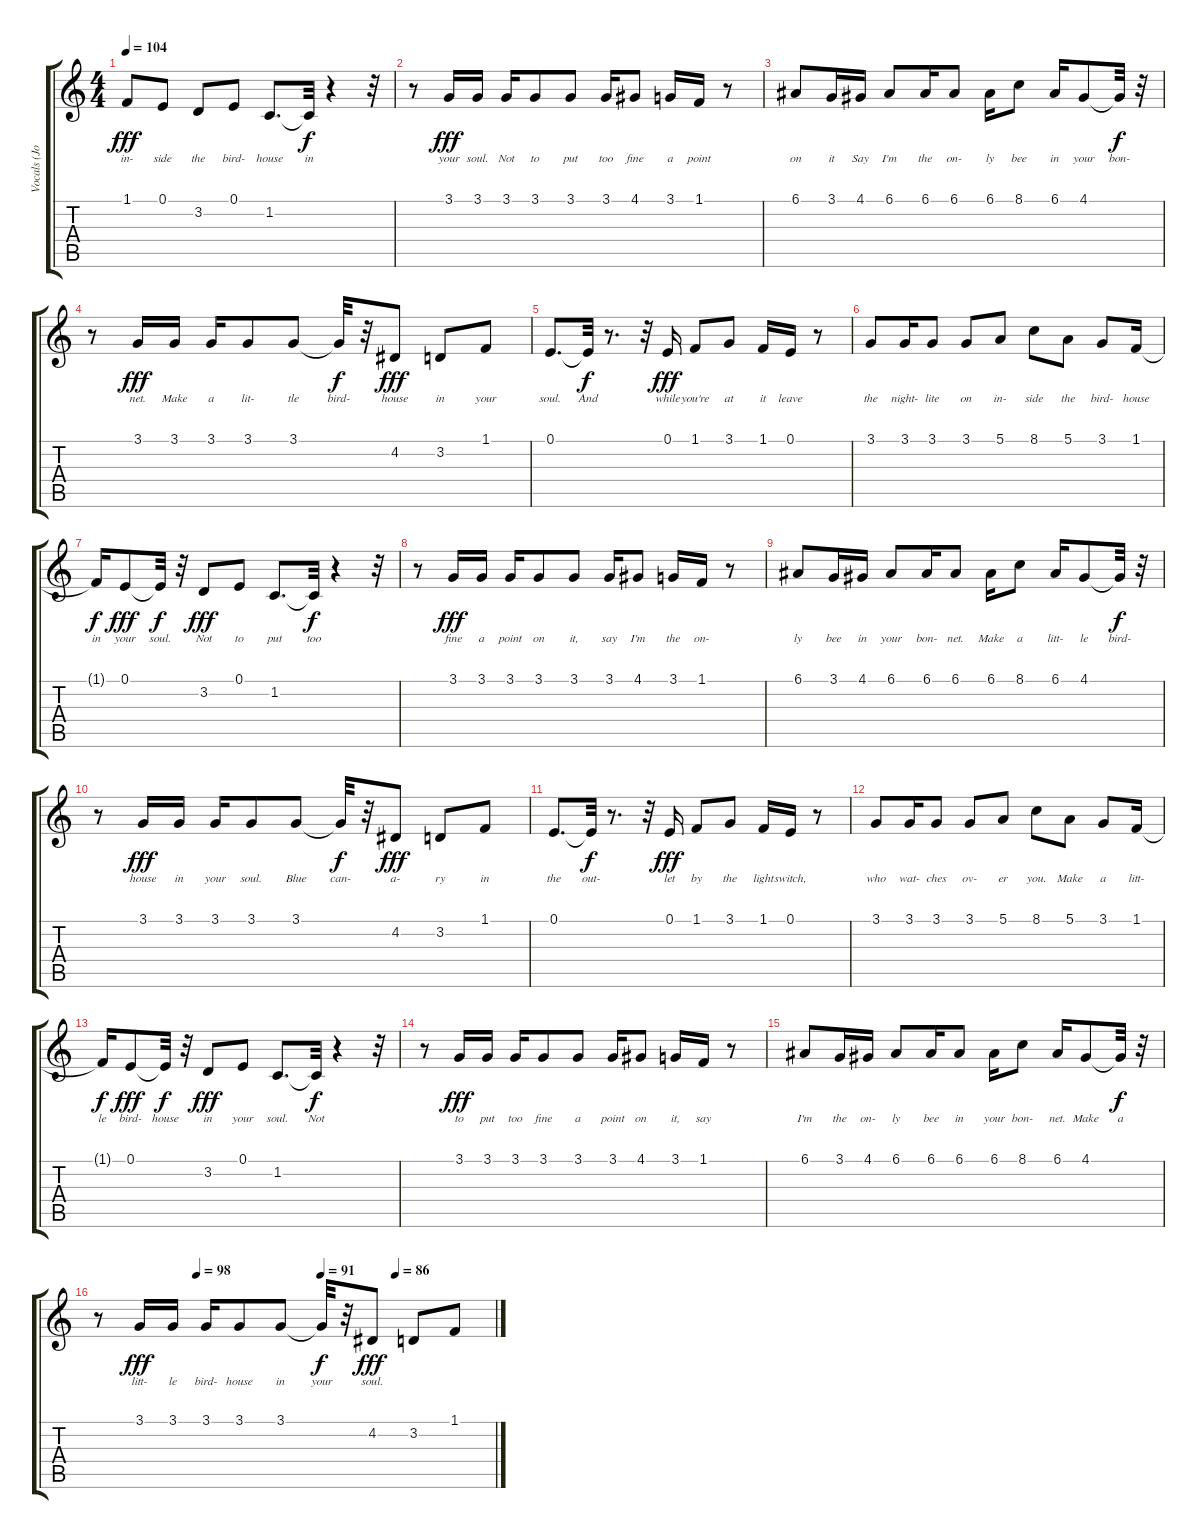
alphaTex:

\track ("Vocals (John Linnell)" "Vocals (Jo") {instrument synthvoice}
\staff {score tabs}
\tuning (E4 B3 G3 D3 A2 E2) {hide}
\ts (4 4)
\tempo 104
\clef g2
\ks c
1.1.8{lyrics (0 "in-") lyrics (1 "") lyrics (2 "") lyrics (3 "") lyrics (4 "") dy fff} 0.1.8{lyrics (0 "side") lyrics (1 "") lyrics (2 "") lyrics (3 "") lyrics (4 "")} 3.2.8{lyrics (0 "the") lyrics (1 "") lyrics (2 "") lyrics (3 "") lyrics (4 "")} 0.1.8{lyrics (0 "bird-") lyrics (1 "") lyrics (2 "") lyrics (3 "") lyrics (4 "")} 1.2.8{d lyrics (0 "house") lyrics (1 "") lyrics (2 "") lyrics (3 "") lyrics (4 "")} 1.2{t}.32{lyrics (0 "in") lyrics (1 "") lyrics (2 "") lyrics (3 "") lyrics (4 "") dy f} r.4 r.32 |
r.8 3.1.16{lyrics (0 "your") lyrics (1 "") lyrics (2 "") lyrics (3 "") lyrics (4 "") dy fff} 3.1.16{lyrics (0 "soul.") lyrics (1 "") lyrics (2 "") lyrics (3 "") lyrics (4 "")} 3.1.16{lyrics (0 "Not") lyrics (1 "") lyrics (2 "") lyrics (3 "") lyrics (4 "")} 3.1.8{lyrics (0 "to") lyrics (1 "") lyrics (2 "") lyrics (3 "") lyrics (4 "")} 3.1.8{lyrics (0 "put") lyrics (1 "") lyrics (2 "") lyrics (3 "") lyrics (4 "")} 3.1.16{lyrics (0 "too") lyrics (1 "") lyrics (2 "") lyrics (3 "") lyrics (4 "")} 4.1.8{lyrics (0 "fine") lyrics (1 "") lyrics (2 "") lyrics (3 "") lyrics (4 "")} 3.1.16{lyrics (0 "a") lyrics (1 "") lyrics (2 "") lyrics (3 "") lyrics (4 "")} 1.1.16{lyrics (0 "point") lyrics (1 "") lyrics (2 "") lyrics (3 "") lyrics (4 "")} r.8 |
6.1.8{lyrics (0 "on") lyrics (1 "") lyrics (2 "") lyrics (3 "") lyrics (4 "")} 3.1.16{lyrics (0 "it") lyrics (1 "") lyrics (2 "") lyrics (3 "") lyrics (4 "")} 4.1.16{lyrics (0 "Say") lyrics (1 "") lyrics (2 "") lyrics (3 "") lyrics (4 "")} 6.1.8{lyrics (0 "I'm") lyrics (1 "") lyrics (2 "") lyrics (3 "") lyrics (4 "")} 6.1.16{lyrics (0 "the") lyrics (1 "") lyrics (2 "") lyrics (3 "") lyrics (4 "")} 6.1.8{lyrics (0 "on-") lyrics (1 "") lyrics (2 "") lyrics (3 "") lyrics (4 "")} 6.1.16{lyrics (0 "ly") lyrics (1 "") lyrics (2 "") lyrics (3 "") lyrics (4 "")} 8.1.8{lyrics (0 "bee") lyrics (1 "") lyrics (2 "") lyrics (3 "") lyrics (4 "")} 6.1.16{lyrics (0 "in") lyrics (1 "") lyrics (2 "") lyrics (3 "") lyrics (4 "")} 4.1.8{lyrics (0 "your") lyrics (1 "") lyrics (2 "") lyrics (3 "") lyrics (4 "")} 4.1{t}.32{lyrics (0 "bon-") lyrics (1 "") lyrics (2 "") lyrics (3 "") lyrics (4 "") dy f} r.32 |
r.8 3.1.16{lyrics (0 "net.") lyrics (1 "") lyrics (2 "") lyrics (3 "") lyrics (4 "") dy fff} 3.1.16{lyrics (0 "Make") lyrics (1 "") lyrics (2 "") lyrics (3 "") lyrics (4 "")} 3.1.16{lyrics (0 "a") lyrics (1 "") lyrics (2 "") lyrics (3 "") lyrics (4 "")} 3.1.8{lyrics (0 "lit-") lyrics (1 "") lyrics (2 "") lyrics (3 "") lyrics (4 "")} 3.1.8{lyrics (0 "tle") lyrics (1 "") lyrics (2 "") lyrics (3 "") lyrics (4 "")} 3.1{t}.32{lyrics (0 "bird-") lyrics (1 "") lyrics (2 "") lyrics (3 "") lyrics (4 "") dy f} r.32 4.2.8{lyrics (0 "house") lyrics (1 "") lyrics (2 "") lyrics (3 "") lyrics (4 "") dy fff} 3.2.8{lyrics (0 "in") lyrics (1 "") lyrics (2 "") lyrics (3 "") lyrics (4 "")} 1.1.8{lyrics (0 "your") lyrics (1 "") lyrics (2 "") lyrics (3 "") lyrics (4 "")} |
0.1.8{d lyrics (0 "soul.") lyrics (1 "") lyrics (2 "") lyrics (3 "") lyrics (4 "")} 0.1{t}.32{lyrics (0 "And") lyrics (1 "") lyrics (2 "") lyrics (3 "") lyrics (4 "") dy f} r.8{d} r.32 0.1.16{lyrics (0 "while") lyrics (1 "") lyrics (2 "") lyrics (3 "") lyrics (4 "") dy fff} 1.1.8{lyrics (0 "you're") lyrics (1 "") lyrics (2 "") lyrics (3 "") lyrics (4 "")} 3.1.8{lyrics (0 "at") lyrics (1 "") lyrics (2 "") lyrics (3 "") lyrics (4 "")} 1.1.16{lyrics (0 "it") lyrics (1 "") lyrics (2 "") lyrics (3 "") lyrics (4 "")} 0.1.16{lyrics (0 "leave") lyrics (1 "") lyrics (2 "") lyrics (3 "") lyrics (4 "")} r.8 |
3.1.8{lyrics (0 "the") lyrics (1 "") lyrics (2 "") lyrics (3 "") lyrics (4 "")} 3.1.16{lyrics (0 "night-") lyrics (1 "") lyrics (2 "") lyrics (3 "") lyrics (4 "")} 3.1.8{lyrics (0 "lite") lyrics (1 "") lyrics (2 "") lyrics (3 "") lyrics (4 "")} 3.1.8{lyrics (0 "on") lyrics (1 "") lyrics (2 "") lyrics (3 "") lyrics (4 "")} 5.1.8{lyrics (0 "in-") lyrics (1 "") lyrics (2 "") lyrics (3 "") lyrics (4 "")} 8.1.8{lyrics (0 "side") lyrics (1 "") lyrics (2 "") lyrics (3 "") lyrics (4 "")} 5.1.8{lyrics (0 "the") lyrics (1 "") lyrics (2 "") lyrics (3 "") lyrics (4 "")} 3.1.8{lyrics (0 "bird-") lyrics (1 "") lyrics (2 "") lyrics (3 "") lyrics (4 "")} 1.1.16{lyrics (0 "house") lyrics (1 "") lyrics (2 "") lyrics (3 "") lyrics (4 "")} |
1.1{t}.16{lyrics (0 "in") lyrics (1 "") lyrics (2 "") lyrics (3 "") lyrics (4 "") dy f} 0.1.8{lyrics (0 "your") lyrics (1 "") lyrics (2 "") lyrics (3 "") lyrics (4 "") dy fff} 0.1{t}.32{lyrics (0 "soul.") lyrics (1 "") lyrics (2 "") lyrics (3 "") lyrics (4 "") dy f} r.32 3.2.8{lyrics (0 "Not") lyrics (1 "") lyrics (2 "") lyrics (3 "") lyrics (4 "") dy fff} 0.1.8{lyrics (0 "to") lyrics (1 "") lyrics (2 "") lyrics (3 "") lyrics (4 "")} 1.2.8{d lyrics (0 "put") lyrics (1 "") lyrics (2 "") lyrics (3 "") lyrics (4 "")} 1.2{t}.32{lyrics (0 "too") lyrics (1 "") lyrics (2 "") lyrics (3 "") lyrics (4 "") dy f} r.4 r.32 |
r.8 3.1.16{lyrics (0 "fine") lyrics (1 "") lyrics (2 "") lyrics (3 "") lyrics (4 "") dy fff} 3.1.16{lyrics (0 "a") lyrics (1 "") lyrics (2 "") lyrics (3 "") lyrics (4 "")} 3.1.16{lyrics (0 "point") lyrics (1 "") lyrics (2 "") lyrics (3 "") lyrics (4 "")} 3.1.8{lyrics (0 "on") lyrics (1 "") lyrics (2 "") lyrics (3 "") lyrics (4 "")} 3.1.8{lyrics (0 "it,") lyrics (1 "") lyrics (2 "") lyrics (3 "") lyrics (4 "")} 3.1.16{lyrics (0 "say") lyrics (1 "") lyrics (2 "") lyrics (3 "") lyrics (4 "")} 4.1.8{lyrics (0 "I'm") lyrics (1 "") lyrics (2 "") lyrics (3 "") lyrics (4 "")} 3.1.16{lyrics (0 "the") lyrics (1 "") lyrics (2 "") lyrics (3 "") lyrics (4 "")} 1.1.16{lyrics (0 "on-") lyrics (1 "") lyrics (2 "") lyrics (3 "") lyrics (4 "")} r.8 |
6.1.8{lyrics (0 "ly") lyrics (1 "") lyrics (2 "") lyrics (3 "") lyrics (4 "")} 3.1.16{lyrics (0 "bee") lyrics (1 "") lyrics (2 "") lyrics (3 "") lyrics (4 "")} 4.1.16{lyrics (0 "in") lyrics (1 "") lyrics (2 "") lyrics (3 "") lyrics (4 "")} 6.1.8{lyrics (0 "your") lyrics (1 "") lyrics (2 "") lyrics (3 "") lyrics (4 "")} 6.1.16{lyrics (0 "bon-") lyrics (1 "") lyrics (2 "") lyrics (3 "") lyrics (4 "")} 6.1.8{lyrics (0 "net.") lyrics (1 "") lyrics (2 "") lyrics (3 "") lyrics (4 "")} 6.1.16{lyrics (0 "Make") lyrics (1 "") lyrics (2 "") lyrics (3 "") lyrics (4 "")} 8.1.8{lyrics (0 "a") lyrics (1 "") lyrics (2 "") lyrics (3 "") lyrics (4 "")} 6.1.16{lyrics (0 "litt-") lyrics (1 "") lyrics (2 "") lyrics (3 "") lyrics (4 "")} 4.1.8{lyrics (0 "le") lyrics (1 "") lyrics (2 "") lyrics (3 "") lyrics (4 "")} 4.1{t}.32{lyrics (0 "bird-") lyrics (1 "") lyrics (2 "") lyrics (3 "") lyrics (4 "") dy f} r.32 |
r.8 3.1.16{lyrics (0 "house") lyrics (1 "") lyrics (2 "") lyrics (3 "") lyrics (4 "") dy fff} 3.1.16{lyrics (0 "in") lyrics (1 "") lyrics (2 "") lyrics (3 "") lyrics (4 "")} 3.1.16{lyrics (0 "your") lyrics (1 "") lyrics (2 "") lyrics (3 "") lyrics (4 "")} 3.1.8{lyrics (0 "soul.") lyrics (1 "") lyrics (2 "") lyrics (3 "") lyrics (4 "")} 3.1.8{lyrics (0 "Blue") lyrics (1 "") lyrics (2 "") lyrics (3 "") lyrics (4 "")} 3.1{t}.32{lyrics (0 "can-") lyrics (1 "") lyrics (2 "") lyrics (3 "") lyrics (4 "") dy f} r.32 4.2.8{lyrics (0 "a-") lyrics (1 "") lyrics (2 "") lyrics (3 "") lyrics (4 "") dy fff} 3.2.8{lyrics (0 "ry") lyrics (1 "") lyrics (2 "") lyrics (3 "") lyrics (4 "")} 1.1.8{lyrics (0 "in") lyrics (1 "") lyrics (2 "") lyrics (3 "") lyrics (4 "")} |
0.1.8{d lyrics (0 "the") lyrics (1 "") lyrics (2 "") lyrics (3 "") lyrics (4 "")} 0.1{t}.32{lyrics (0 "out-") lyrics (1 "") lyrics (2 "") lyrics (3 "") lyrics (4 "") dy f} r.8{d} r.32 0.1.16{lyrics (0 "let") lyrics (1 "") lyrics (2 "") lyrics (3 "") lyrics (4 "") dy fff} 1.1.8{lyrics (0 "by") lyrics (1 "") lyrics (2 "") lyrics (3 "") lyrics (4 "")} 3.1.8{lyrics (0 "the") lyrics (1 "") lyrics (2 "") lyrics (3 "") lyrics (4 "")} 1.1.16{lyrics (0 "light") lyrics (1 "") lyrics (2 "") lyrics (3 "") lyrics (4 "")} 0.1.16{lyrics (0 "switch,") lyrics (1 "") lyrics (2 "") lyrics (3 "") lyrics (4 "")} r.8 |
3.1.8{lyrics (0 "who") lyrics (1 "") lyrics (2 "") lyrics (3 "") lyrics (4 "")} 3.1.16{lyrics (0 "wat-") lyrics (1 "") lyrics (2 "") lyrics (3 "") lyrics (4 "")} 3.1.8{lyrics (0 "ches") lyrics (1 "") lyrics (2 "") lyrics (3 "") lyrics (4 "")} 3.1.8{lyrics (0 "ov-") lyrics (1 "") lyrics (2 "") lyrics (3 "") lyrics (4 "")} 5.1.8{lyrics (0 "er") lyrics (1 "") lyrics (2 "") lyrics (3 "") lyrics (4 "")} 8.1.8{lyrics (0 "you.") lyrics (1 "") lyrics (2 "") lyrics (3 "") lyrics (4 "")} 5.1.8{lyrics (0 "Make") lyrics (1 "") lyrics (2 "") lyrics (3 "") lyrics (4 "")} 3.1.8{lyrics (0 "a") lyrics (1 "") lyrics (2 "") lyrics (3 "") lyrics (4 "")} 1.1.16{lyrics (0 "litt-") lyrics (1 "") lyrics (2 "") lyrics (3 "") lyrics (4 "")} |
1.1{t}.16{lyrics (0 "le") lyrics (1 "") lyrics (2 "") lyrics (3 "") lyrics (4 "") dy f} 0.1.8{lyrics (0 "bird-") lyrics (1 "") lyrics (2 "") lyrics (3 "") lyrics (4 "") dy fff} 0.1{t}.32{lyrics (0 "house") lyrics (1 "") lyrics (2 "") lyrics (3 "") lyrics (4 "") dy f} r.32 3.2.8{lyrics (0 "in") lyrics (1 "") lyrics (2 "") lyrics (3 "") lyrics (4 "") dy fff} 0.1.8{lyrics (0 "your") lyrics (1 "") lyrics (2 "") lyrics (3 "") lyrics (4 "")} 1.2.8{d lyrics (0 "soul.") lyrics (1 "") lyrics (2 "") lyrics (3 "") lyrics (4 "")} 1.2{t}.32{lyrics (0 "Not") lyrics (1 "") lyrics (2 "") lyrics (3 "") lyrics (4 "") dy f} r.4 r.32 |
r.8 3.1.16{lyrics (0 "to") lyrics (1 "") lyrics (2 "") lyrics (3 "") lyrics (4 "") dy fff} 3.1.16{lyrics (0 "put") lyrics (1 "") lyrics (2 "") lyrics (3 "") lyrics (4 "")} 3.1.16{lyrics (0 "too") lyrics (1 "") lyrics (2 "") lyrics (3 "") lyrics (4 "")} 3.1.8{lyrics (0 "fine") lyrics (1 "") lyrics (2 "") lyrics (3 "") lyrics (4 "")} 3.1.8{lyrics (0 "a") lyrics (1 "") lyrics (2 "") lyrics (3 "") lyrics (4 "")} 3.1.16{lyrics (0 "point") lyrics (1 "") lyrics (2 "") lyrics (3 "") lyrics (4 "")} 4.1.8{lyrics (0 "on") lyrics (1 "") lyrics (2 "") lyrics (3 "") lyrics (4 "")} 3.1.16{lyrics (0 "it,") lyrics (1 "") lyrics (2 "") lyrics (3 "") lyrics (4 "")} 1.1.16{lyrics (0 "say") lyrics (1 "") lyrics (2 "") lyrics (3 "") lyrics (4 "")} r.8 |
6.1.8{lyrics (0 "I'm") lyrics (1 "") lyrics (2 "") lyrics (3 "") lyrics (4 "")} 3.1.16{lyrics (0 "the") lyrics (1 "") lyrics (2 "") lyrics (3 "") lyrics (4 "")} 4.1.16{lyrics (0 "on-") lyrics (1 "") lyrics (2 "") lyrics (3 "") lyrics (4 "")} 6.1.8{lyrics (0 "ly") lyrics (1 "") lyrics (2 "") lyrics (3 "") lyrics (4 "")} 6.1.16{lyrics (0 "bee") lyrics (1 "") lyrics (2 "") lyrics (3 "") lyrics (4 "")} 6.1.8{lyrics (0 "in") lyrics (1 "") lyrics (2 "") lyrics (3 "") lyrics (4 "")} 6.1.16{lyrics (0 "your") lyrics (1 "") lyrics (2 "") lyrics (3 "") lyrics (4 "")} 8.1.8{lyrics (0 "bon-") lyrics (1 "") lyrics (2 "") lyrics (3 "") lyrics (4 "")} 6.1.16{lyrics (0 "net.") lyrics (1 "") lyrics (2 "") lyrics (3 "") lyrics (4 "")} 4.1.8{lyrics (0 "Make") lyrics (1 "") lyrics (2 "") lyrics (3 "") lyrics (4 "")} 4.1{t}.32{lyrics (0 "a") lyrics (1 "") lyrics (2 "") lyrics (3 "") lyrics (4 "") dy f} r.32 |
\tempo (98 0.25)
\tempo (91 0.5625)
\tempo (86 0.75)
r.8 3.1.16{lyrics (0 "litt-") lyrics (1 "") lyrics (2 "") lyrics (3 "") lyrics (4 "") dy fff} 3.1.16{lyrics (0 "le") lyrics (1 "") lyrics (2 "") lyrics (3 "") lyrics (4 "")} 3.1.16{lyrics (0 "bird-") lyrics (1 "") lyrics (2 "") lyrics (3 "") lyrics (4 "")} 3.1.8{lyrics (0 "house") lyrics (1 "") lyrics (2 "") lyrics (3 "") lyrics (4 "")} 3.1.8{lyrics (0 "in") lyrics (1 "") lyrics (2 "") lyrics (3 "") lyrics (4 "")} 3.1{t}.32{lyrics (0 "your") lyrics (1 "") lyrics (2 "") lyrics (3 "") lyrics (4 "") dy f} r.32 4.2.8{lyrics (0 "soul.") lyrics (1 "") lyrics (2 "") lyrics (3 "") lyrics (4 "") dy fff} 3.2.8 1.1.8
